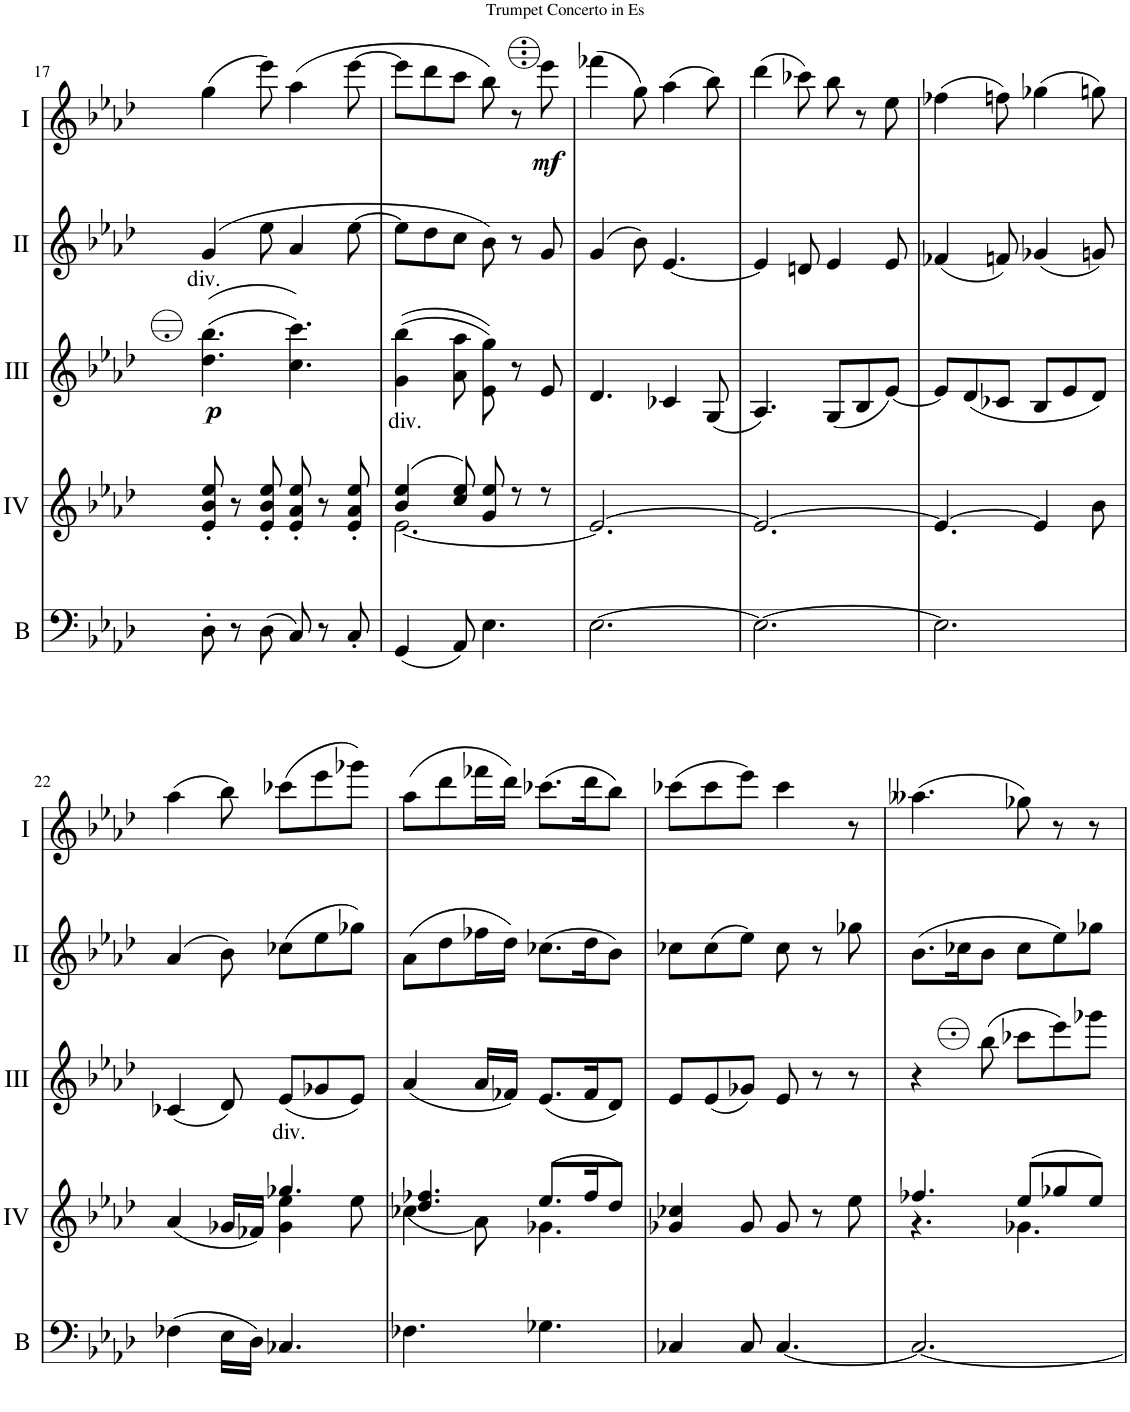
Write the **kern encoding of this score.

**kern	**kern	**kern	**dynam	**kern	**kern	**dynam
*part5	*part4	*part3	*part3	*part2	*part1	*part1
*staff5	*staff4	*staff3	*staff3	*staff2	*staff1	*staff1
*I"Bass	*I"Acc. 4	*I"Acc. 3	*	*I"Acc. 2	*I"Acc. 1	*
*I'B	*	*	*	*	*	*
!!LO:PB:g=z
*clefF4	*clefG2	*clefG2	*	*clefG2	*clefG2	*
*Trd7c12	*Trd7c12	*	*	*	*	*
*k[b-e-a-d-]	*k[b-e-a-d-]	*k[b-e-a-d-]	*	*k[b-e-a-d-]	*k[b-e-a-d-]	*
*M6/8	*M6/8	*M6/8	*	*M6/8	*M6/8	*
=17	=17	=17	=17	=17	=17	=17
!	!	!LO:TX:a:t=div.	!	!	!	!
!	!	!	!LO:DY:b	!	!	!
8D-'\	8e-/' 8b-/' 8ee-/'	((4.dd-\ 4.bb-\	p	(4g/	(4gg\	.
8r	8r	.	.	.	.	.
(8D-\	8e-/' 8b-/' 8ee-/'	.	.	8ee-\	8eee-\)	.
8C/)	8e-/' 8a-/' 8ee-/'	4.cc\ 4.ccc\))	.	4a-/	(4aa-\	.
8r	8r	.	.	.	.	.
8C'/	8e-/' 8a-/' 8ee-/'	.	.	[8ee-\	[8eee-\	.
=18	=18	=18	=18	=18	=18	=18
*	*^	*	*	*	*	*
!	!LO:TX:a:t=div.	!	!	!	!	!	!
(4GG/	(4b-/ 4ee-/	[2.e-\	((4g\ 4bb-\	.	8ee-\L]	8eee-\L]	.
.	.	.	.	.	8dd-\	8ddd-\	.
8AA-/)	8cc/ 8ee-/)	.	8a-\ 8aa-\	.	8cc\J	8ccc\J	.
4.E-\	8g/ 8ee-/	.	8e-\ 8gg\))	.	8b-\)	8bb-\)	.
.	8r	.	8r	.	8r	8r	.
!	!	!	!	!	!	!	!LO:DY:b
.	8r	.	8e-/	.	8g/	8eee-\	mf
=19	=19	=19	=19	=19	=19	=19	=19
[2.E-\	2.ryy	2.e-/_	4.d-/	.	(4g/	(4fff-X\	.
.	.	.	.	.	8b-\)	8gg\)	.
.	.	.	4c-X/	.	[4.e-/	(4aa-\	.
.	.	.	(8G/	.	.	8bb-\)	.
=20	=20	=20	=20	=20	=20	=20	=20
2.E-\_	2.ryy	2.e-/_	4.A-/)	.	4e-/]	(4ddd-\	.
.	.	.	.	.	8dn/	8ccc-X\)	.
.	.	.	(8G/L	.	4e-/	8bb-\	.
.	.	.	8B-/	.	.	8r	.
.	.	.	[8e-/J)	.	8e-/	8ee-\	.
=21	=21	=21	=21	=21	=21	=21	=21
2.E-\]	2.ryy	4.e-/_	8e-/L]	.	(4f-X/	(4ff-X\	.
.	.	.	(8d-/	.	.	.	.
.	.	.	8c-X/J	.	8fn/)	8ffn\)	.
.	.	4e-/]	8B-/L	.	(4g-X/	(4gg-X\	.
.	.	.	8e-/	.	.	.	.
.	.	8b-\	8d-/J)	.	8gn/)	8ggn\)	.
!!LO:LB:g=z
=22	=22	=22	=22	=22	=22	=22	=22
(4F-X\	(4a-/	4.ryy	(4c-X/	.	(4a-/	(4aa-\	.
16E-\LL	16g-X/LL	.	8d-/)	.	8b-\)	8bb-\)	.
16D-\JJ)	16f-X/JJ)	.	.	.	.	.	.
!	!LO:TX:a:t=div.	!	!	!	!	!	!
4.C-X/	4.gg-X/	4g-\ 4ee-\	(8e-/L	.	(8cc-X\L	(8ccc-X\L	.
.	.	.	8g-X/	.	8ee-\	8eee-\	.
.	.	8ee-\	8e-/J)	.	8gg-X\J)	8ggg-X\J)	.
=23	=23	=23	=23	=23	=23	=23	=23
4.F-X\	4.dd-/ 4.ff-X/	(4cc-X\	(4a-/	.	(8a-\L	(8aa-\L	.
.	.	.	.	.	8dd-\	8ddd-\	.
.	.	8a-\)	16a-/LL	.	16ff-X\L	16fff-X\L	.
.	.	.	16f-X/JJ)	.	16dd-\JJ)	16ddd-\JJ)	.
4.G-X\	(8.ee-/L	4.g-X\	(8.e-/L	.	(8.cc-X\L	(8.ccc-X\L	.
.	16ff-/K	.	16f-/K	.	16dd-\K	16ddd-\K	.
.	8dd-/J)	.	8d-/J)	.	8b-\J)	8bb-\J)	.
*	*v	*v	*	*	*	*	*
=24	=24	=24	=24	=24	=24	=24
4C-X/	4g-X/ 4cc-X/	8e-/L	.	8cc-X\L	(8ccc-X\L	.
.	.	(8e-/	.	(8cc-\	8ccc-\	.
8C-/	8g-/	8g-X/J)	.	8ee-\J)	8eee-\J)	.
[4.C-/	8g-/	8e-/	.	8cc-\	4ccc-\	.
.	8r	8r	.	8r	.	.
.	8ee-\	8r	.	8gg-X\	8r	.
=25	=25	=25	=25	=25	=25	=25
*	*^	*	*	*	*	*
2.C-/_	4.ff-X/	4.r	4r	.	(8.b-\L	(4.aa--X\	.
.	.	.	.	.	16cc-X\K	.	.
.	.	.	(8bb-\	.	8b-\J	.	.
.	(8ee-/L	4.g-X\	8ccc-X\L	.	8cc-\L	8gg-X\)	.
.	8gg-X/	.	8eee-\)	.	8ee-\)	8r	.
.	8ee-/J)	.	8ggg-X\J	.	8gg-X\J	8r	.
*	*v	*v	*	*	*	*	*
=	=	=	=	=	=	=
*-	*-	*-	*-	*-	*-	*-
